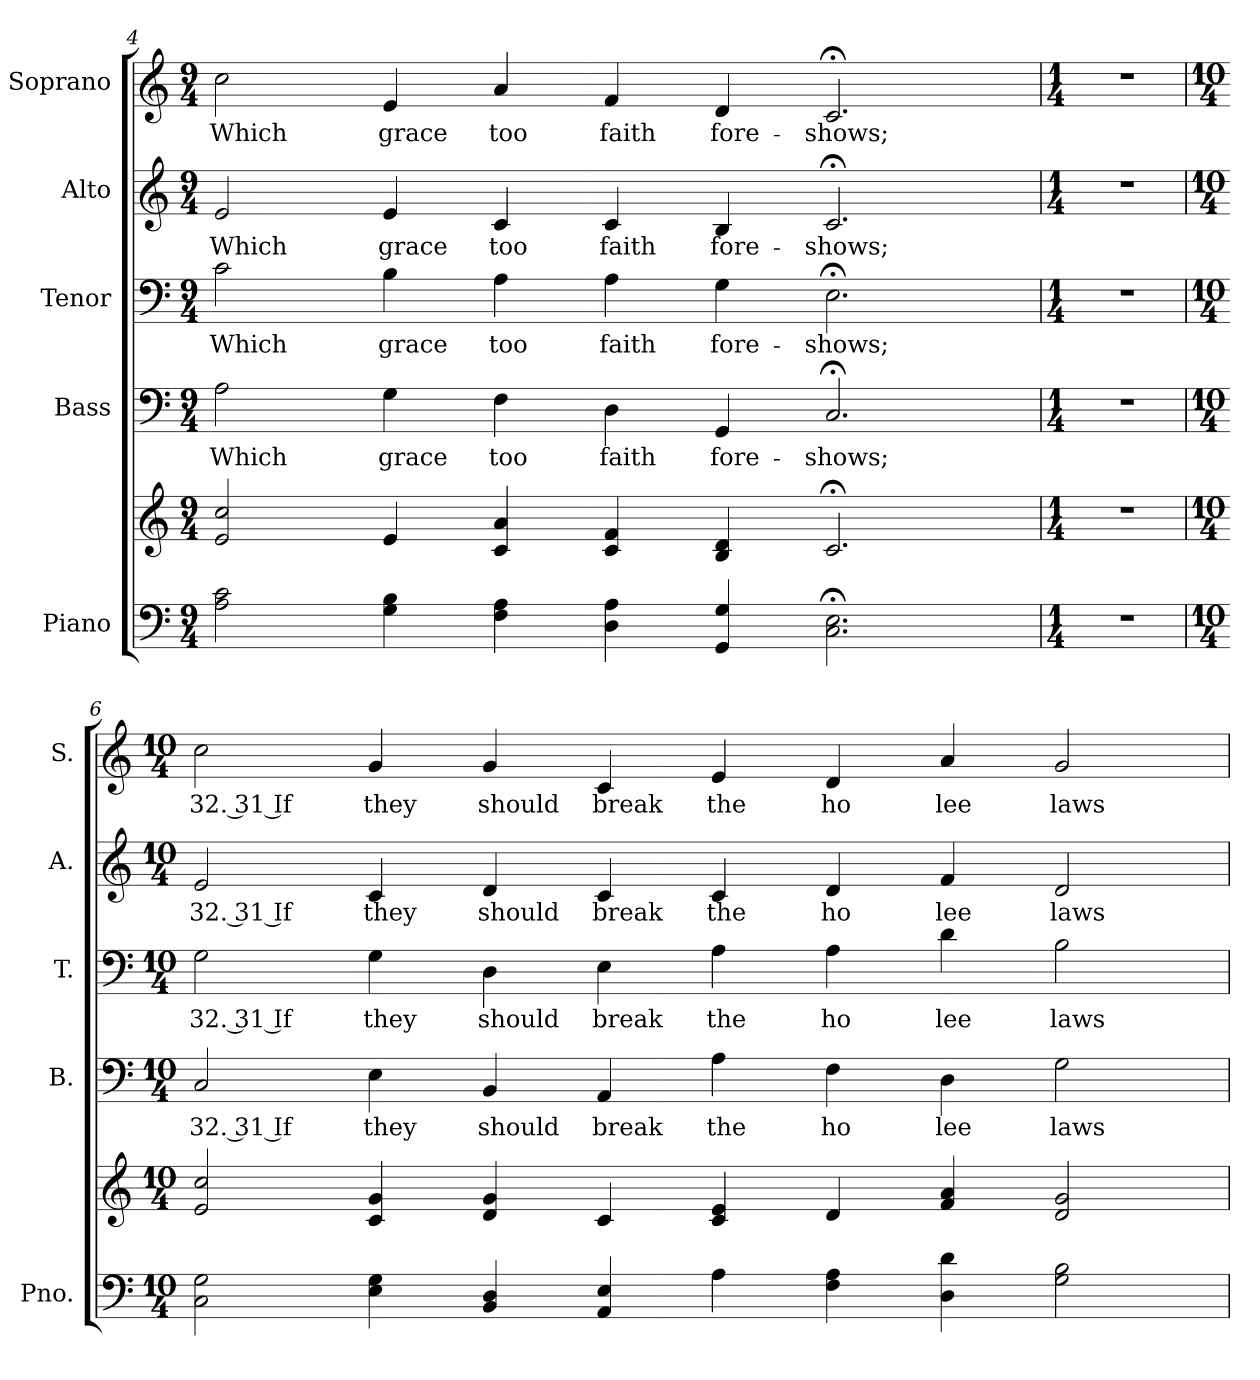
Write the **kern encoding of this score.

**kern	**kern	**kern	**text	**kern	**text	**kern	**text	**kern	**text
*part5	*part5	*part4	*part4	*part3	*part3	*part2	*part2	*part1	*part1
*staff6	*staff5	*staff4	*staff4	*staff3	*staff3	*staff2	*staff2	*staff1	*staff1
*I"Piano	*	*I"Bass	*	*I"Tenor	*	*I"Alto	*	*I"Soprano	*
*I'Pno.	*	*I'B.	*	*I'T.	*	*I'A.	*	*I'S.	*
*clefF4	*clefG2	*clefF4	*	*clefF4	*	*clefG2	*	*clefG2	*
*k[]	*k[]	*k[]	*	*k[]	*	*k[]	*	*k[]	*
*C:	*C:	*C:	*	*C:	*	*C:	*	*C:	*
*M9/4	*M9/4	*M9/4	*	*M9/4	*	*M9/4	*	*M9/4	*
=4	=4	=4	=4	=4	=4	=4	=4	=4	=4
!	!	!	!LO:LY:b:color=#000000	!	!	!	!	!	!
!	!	!	!	!	!LO:LY:b:color=#000000	!	!	!	!
!	!	!	!	!	!	!	!LO:LY:b:color=#000000	!	!
!	!	!	!	!	!	!	!	!	!LO:LY:b:color=#000000
2Ai\ 2ci	2ei/ 2cci	2Ai\	Which	2ci\	Which	2ei/	Which	2cci\	Which
!	!	!	!LO:LY:b:color=#000000	!	!	!	!	!	!
!	!	!	!	!	!LO:LY:b:color=#000000	!	!	!	!
!	!	!	!	!	!	!	!LO:LY:b:color=#000000	!	!
!	!	!	!	!	!	!	!	!	!LO:LY:b:color=#000000
4Gi\ 4Bi	4ei/	4Gi\	grace	4Bi\	grace	4ei/	grace	4ei/	grace
!	!	!	!LO:LY:b:color=#000000	!	!	!	!	!	!
!	!	!	!	!	!LO:LY:b:color=#000000	!	!	!	!
!	!	!	!	!	!	!	!LO:LY:b:color=#000000	!	!
!	!	!	!	!	!	!	!	!	!LO:LY:b:color=#000000
4Fi\ 4Ai	4ci/ 4ai	4Fi\	too	4Ai\	too	4ci/	too	4ai/	too
!	!	!	!LO:LY:b:color=#000000	!	!	!	!	!	!
!	!	!	!	!	!LO:LY:b:color=#000000	!	!	!	!
!	!	!	!	!	!	!	!LO:LY:b:color=#000000	!	!
!	!	!	!	!	!	!	!	!	!LO:LY:b:color=#000000
4Di\ 4Ai	4ci/ 4fi	4Di\	faith	4Ai\	faith	4ci/	faith	4fi/	faith
!	!	!	!LO:LY:b:color=#000000	!	!	!	!	!	!
!	!	!	!	!	!LO:LY:b:color=#000000	!	!	!	!
!	!	!	!	!	!	!	!LO:LY:b:color=#000000	!	!
!	!	!	!	!	!	!	!	!	!LO:LY:b:color=#000000
4GGi/ 4Gi	4Bi/ 4di	4GGi/	fore-	4Gi\	fore-	4Bi/	fore-	4di/	fore-
!	!	!	!LO:LY:b:color=#000000	!	!	!	!	!	!
!	!	!	!	!	!LO:LY:b:color=#000000	!	!	!	!
!	!	!	!	!	!	!	!LO:LY:b:color=#000000	!	!
!	!	!	!	!	!	!	!	!	!LO:LY:b:color=#000000
2.Ci\; 2.Ei;	2.c;i/	2.C;i/	-shows;	2.E;i\	-shows;	2.c;i/	-shows;	2.c;i/	-shows;
!!LO:PB:g=z
=5	=5	=5	=5	=5	=5	=5	=5	=5	=5
*M1/4	*M1/4	*M1/4	*	*M1/4	*	*M1/4	*	*M1/4	*
!LO:N:vis=1	!LO:N:vis=1	!LO:N:vis=1	!	!LO:N:vis=1	!	!LO:N:vis=1	!	!LO:N:vis=1	!
4r	4r	4r	.	4r	.	4r	.	4r	.
=6	=6	=6	=6	=6	=6	=6	=6	=6	=6
*M10/4	*M10/4	*M10/4	*	*M10/4	*	*M10/4	*	*M10/4	*
!	!	!	!LO:LY:b:color=#000000	!	!	!	!	!	!
!	!	!	!	!	!LO:LY:b:color=#000000	!	!	!	!
!	!	!	!	!	!	!	!LO:LY:b:color=#000000	!	!
!	!	!	!	!	!	!	!	!	!LO:LY:b:color=#000000
2Ci\ 2Gi	2ei/ 2cci	2Ci/	32. 31 If	2Gi\	32. 31 If	2ei/	32. 31 If	2cci\	32. 31 If
!	!	!	!LO:LY:b:color=#000000	!	!	!	!	!	!
!	!	!	!	!	!LO:LY:b:color=#000000	!	!	!	!
!	!	!	!	!	!	!	!LO:LY:b:color=#000000	!	!
!	!	!	!	!	!	!	!	!	!LO:LY:b:color=#000000
4Ei\ 4Gi	4ci/ 4gi	4Ei\	they	4Gi\	they	4ci/	they	4gi/	they
!	!	!	!LO:LY:b:color=#000000	!	!	!	!	!	!
!	!	!	!	!	!LO:LY:b:color=#000000	!	!	!	!
!	!	!	!	!	!	!	!LO:LY:b:color=#000000	!	!
!	!	!	!	!	!	!	!	!	!LO:LY:b:color=#000000
4BBi/ 4Di	4di/ 4gi	4BBi/	should	4Di\	should	4di/	should	4gi/	should
!	!	!	!LO:LY:b:color=#000000	!	!	!	!	!	!
!	!	!	!	!	!LO:LY:b:color=#000000	!	!	!	!
!	!	!	!	!	!	!	!LO:LY:b:color=#000000	!	!
!	!	!	!	!	!	!	!	!	!LO:LY:b:color=#000000
4AAi/ 4Ei	4ci/	4AAi/	break	4Ei\	break	4ci/	break	4ci/	break
!	!	!	!LO:LY:b:color=#000000	!	!	!	!	!	!
!	!	!	!	!	!LO:LY:b:color=#000000	!	!	!	!
!	!	!	!	!	!	!	!LO:LY:b:color=#000000	!	!
!	!	!	!	!	!	!	!	!	!LO:LY:b:color=#000000
4Ai\	4ci/ 4ei	4Ai\	the	4Ai\	the	4ci/	the	4ei/	the
!	!	!	!LO:LY:b:color=#000000	!	!	!	!	!	!
!	!	!	!	!	!LO:LY:b:color=#000000	!	!	!	!
!	!	!	!	!	!	!	!LO:LY:b:color=#000000	!	!
!	!	!	!	!	!	!	!	!	!LO:LY:b:color=#000000
4Fi\ 4Ai	4di/	4Fi\	ho	4Ai\	ho	4di/	ho	4di/	ho
!	!	!	!LO:LY:b:color=#000000	!	!	!	!	!	!
!	!	!	!	!	!LO:LY:b:color=#000000	!	!	!	!
!	!	!	!	!	!	!	!LO:LY:b:color=#000000	!	!
!	!	!	!	!	!	!	!	!	!LO:LY:b:color=#000000
4Di\ 4di	4fi/ 4ai	4Di\	lee	4di\	lee	4fi/	lee	4ai/	lee
!	!	!	!LO:LY:b:color=#000000	!	!	!	!	!	!
!	!	!	!	!	!LO:LY:b:color=#000000	!	!	!	!
!	!	!	!	!	!	!	!LO:LY:b:color=#000000	!	!
!	!	!	!	!	!	!	!	!	!LO:LY:b:color=#000000
2Gi\ 2Bi	2di/ 2gi	2Gi\	laws	2Bi\	laws	2di/	laws	2gi/	laws
=	=	=	=	=	=	=	=	=	=
*-	*-	*-	*-	*-	*-	*-	*-	*-	*-
